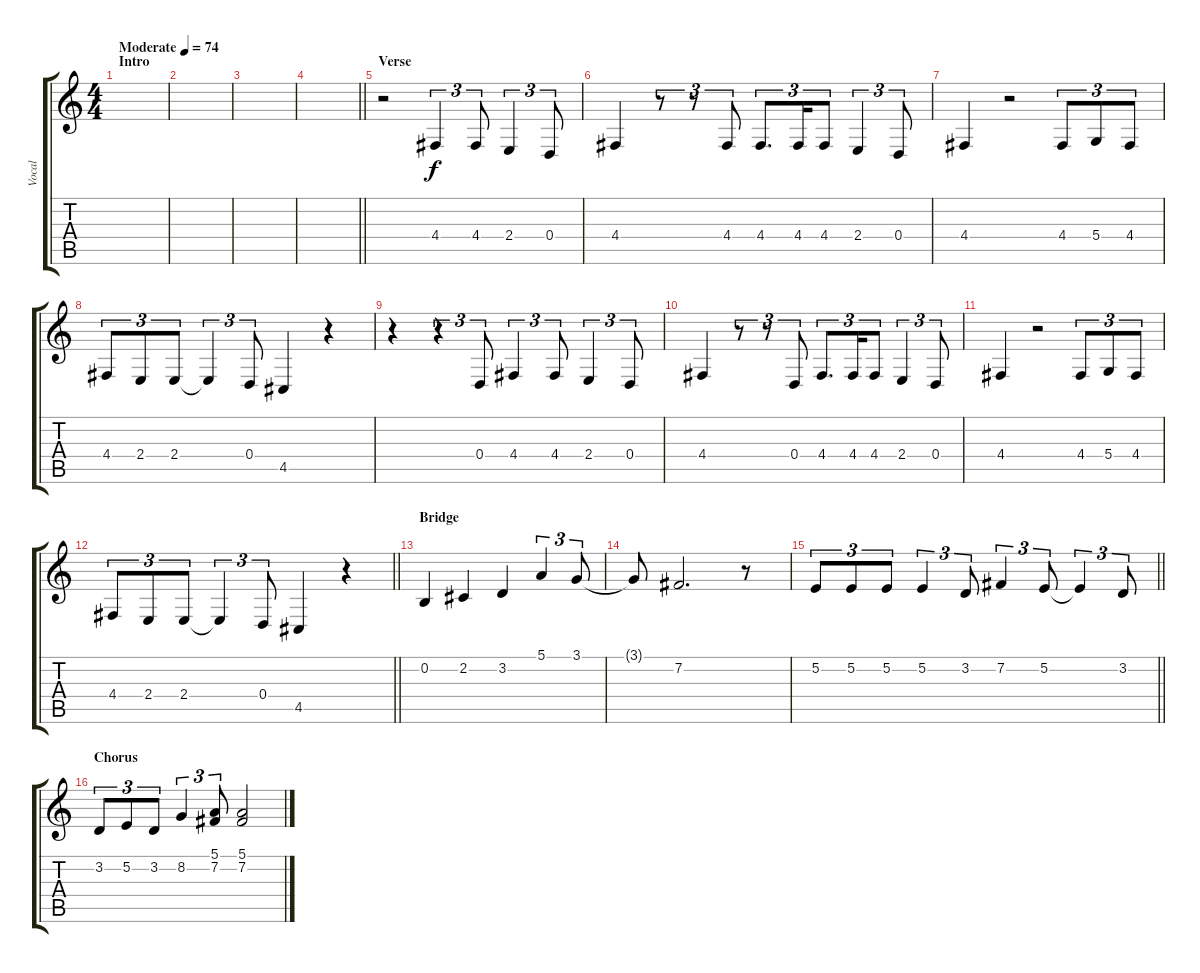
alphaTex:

\track ("Vocal" "Vocal") {instrument sopranosax}
\staff {score tabs}
\tuning (E4 B3 G3 D3 A2 E2) {hide}
\ts (4 4)
\section ("" "Intro")
\tempo (74 "Moderate")
\clef g2
\ks c
|
|
|
\barLineRight lightlight
|
\section ("" "Verse")
r.2 4.4.4{tu (3 2)} 4.4.8{tu (3 2)} 2.4.4{tu (3 2)} 0.4.8{tu (3 2)} |
4.4.4 r.8{tu (3 2)} r.8{tu (3 2)} 4.4.8{tu (3 2)} 4.4.8{d tu (3 2)} 4.4.16{tu (3 2)} 4.4.8{tu (3 2)} 2.4.4{tu (3 2)} 0.4.8{tu (3 2)} |
4.4.4 r.2 4.4.8{tu (3 2)} 5.4.8{tu (3 2)} 4.4.8{tu (3 2)} |
4.4.8{tu (3 2)} 2.4.8{tu (3 2)} 2.4.8{tu (3 2)} 2.4{t}.4{tu (3 2)} 0.4.8{tu (3 2)} 4.5.4 r.4 |
r.4 r.4{tu (3 2)} 0.4.8{tu (3 2)} 4.4.4{tu (3 2)} 4.4.8{tu (3 2)} 2.4.4{tu (3 2)} 0.4.8{tu (3 2)} |
4.4.4 r.8{tu (3 2)} r.8{tu (3 2)} 0.4.8{tu (3 2)} 4.4.8{d tu (3 2)} 4.4.16{tu (3 2)} 4.4.8{tu (3 2)} 2.4.4{tu (3 2)} 0.4.8{tu (3 2)} |
4.4.4 r.2 4.4.8{tu (3 2)} 5.4.8{tu (3 2)} 4.4.8{tu (3 2)} |
\barLineRight lightlight
4.4.8{tu (3 2)} 2.4.8{tu (3 2)} 2.4.8{tu (3 2)} 2.4{t}.4{tu (3 2)} 0.4.8{tu (3 2)} 4.5.4 r.4 |
\section ("" "Bridge")
0.2.4 2.2.4 3.2.4 5.1.4{tu (3 2)} 3.1.8{tu (3 2)} |
3.1{t}.8 7.2.2{d} r.8 |
\barLineRight lightlight
5.2.8{tu (3 2)} 5.2.8{tu (3 2)} 5.2.8{tu (3 2)} 5.2.4{tu (3 2)} 3.2.8{tu (3 2)} 7.2.4{tu (3 2)} 5.2.8{tu (3 2)} 5.2{t}.4{tu (3 2)} 3.2.8{tu (3 2)} |
\section ("" "Chorus")
3.2.8{tu (3 2)} 5.2.8{tu (3 2)} 3.2.8{tu (3 2)} 8.2.4{tu (3 2)} (5.1 7.2).8{tu (3 2)} (5.1 7.2).2
